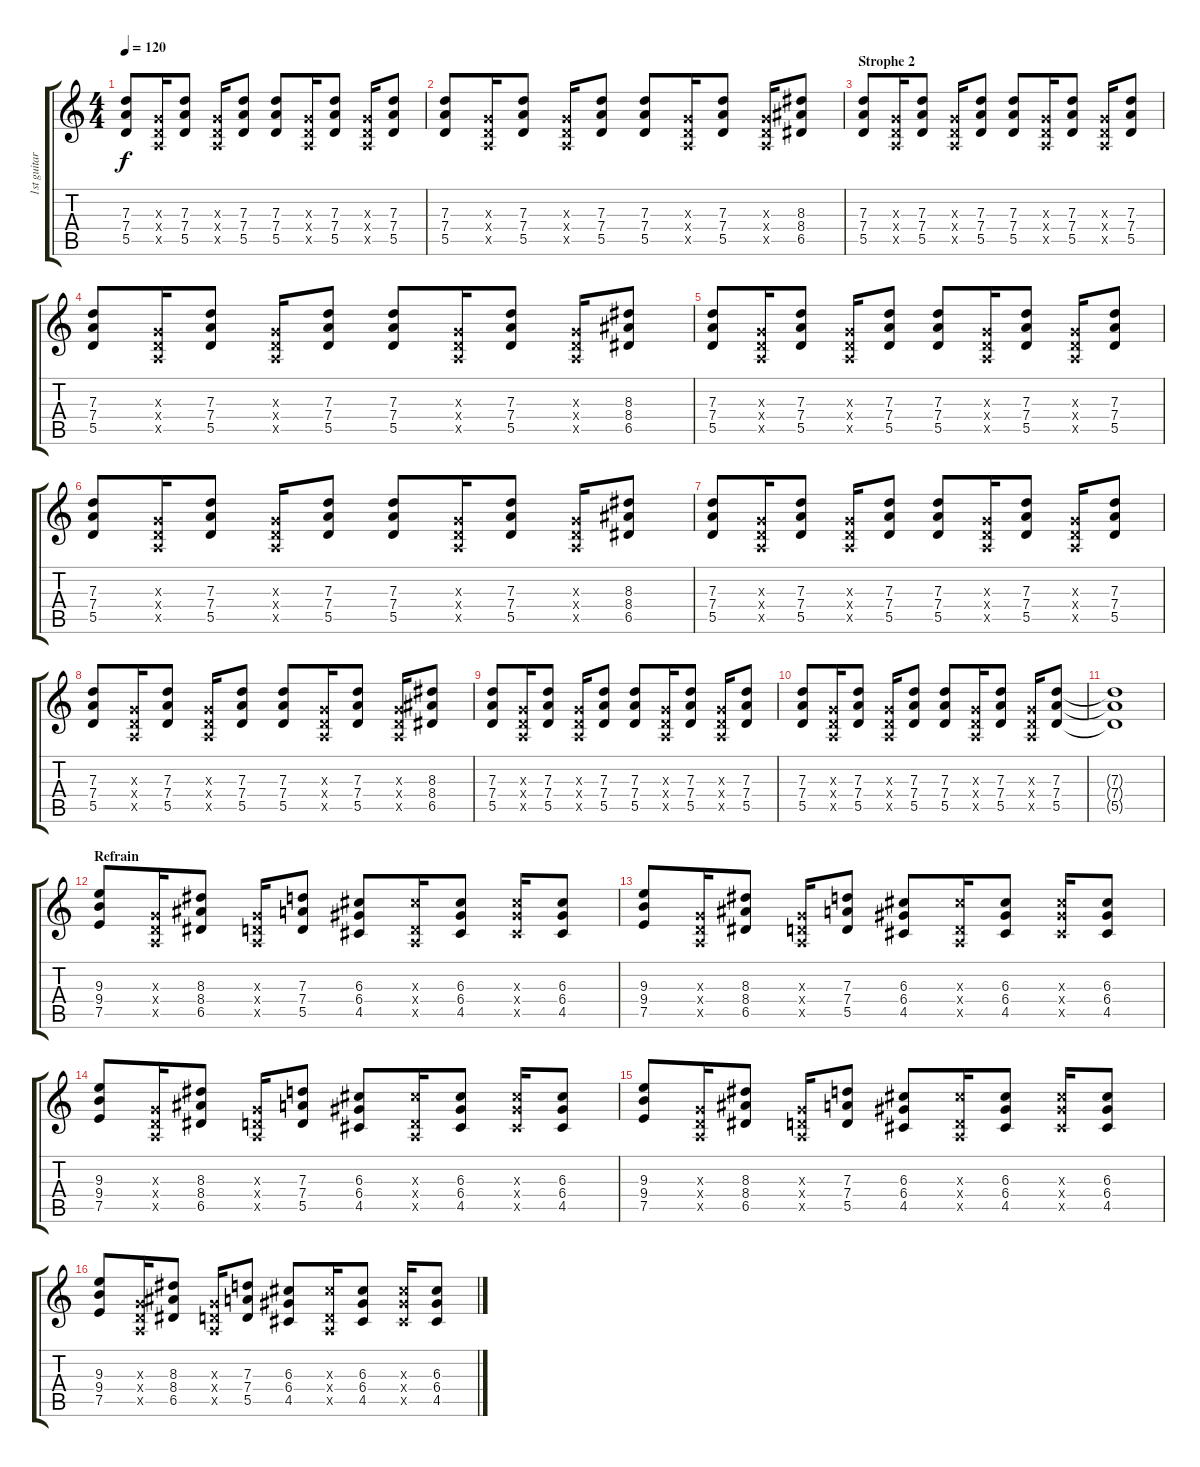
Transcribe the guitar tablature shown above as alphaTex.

\track ("1st guitar" "1st guitar") {instrument overdrivenguitar}
\staff {score tabs}
\tuning (E4 B3 G3 D3 A2 E2) {hide}
\ts (4 4)
\tempo 120
\clef g2
\ks c
(7.3 7.4 5.5).8{dy f} (0.3{x} 0.4{x} 0.5{x}).16 (7.3 7.4 5.5).8 (0.3{x} 0.4{x} 0.5{x}).16 (7.3 7.4 5.5).8 (7.3 7.4 5.5).8 (0.3{x} 0.4{x} 0.5{x}).16 (7.3 7.4 5.5).8 (0.3{x} 0.4{x} 0.5{x}).16 (7.3 7.4 5.5).8 |
(7.3 7.4 5.5).8 (0.3{x} 0.4{x} 0.5{x}).16 (7.3 7.4 5.5).8 (0.3{x} 0.4{x} 0.5{x}).16 (7.3 7.4 5.5).8 (7.3 7.4 5.5).8 (0.3{x} 0.4{x} 0.5{x}).16 (7.3 7.4 5.5).8 (0.3{x} 0.4{x} 0.5{x}).16 (8.3 8.4 6.5).8 |
\section ("" "Strophe 2")
(7.3 7.4 5.5).8 (0.3{x} 0.4{x} 0.5{x}).16 (7.3 7.4 5.5).8 (0.3{x} 0.4{x} 0.5{x}).16 (7.3 7.4 5.5).8 (7.3 7.4 5.5).8 (0.3{x} 0.4{x} 0.5{x}).16 (7.3 7.4 5.5).8 (0.3{x} 0.4{x} 0.5{x}).16 (7.3 7.4 5.5).8 |
(7.3 7.4 5.5).8 (0.3{x} 0.4{x} 0.5{x}).16 (7.3 7.4 5.5).8 (0.3{x} 0.4{x} 0.5{x}).16 (7.3 7.4 5.5).8 (7.3 7.4 5.5).8 (0.3{x} 0.4{x} 0.5{x}).16 (7.3 7.4 5.5).8 (0.3{x} 0.4{x} 0.5{x}).16 (8.3 8.4 6.5).8 |
(7.3 7.4 5.5).8 (0.3{x} 0.4{x} 0.5{x}).16 (7.3 7.4 5.5).8 (0.3{x} 0.4{x} 0.5{x}).16 (7.3 7.4 5.5).8 (7.3 7.4 5.5).8 (0.3{x} 0.4{x} 0.5{x}).16 (7.3 7.4 5.5).8 (0.3{x} 0.4{x} 0.5{x}).16 (7.3 7.4 5.5).8 |
(7.3 7.4 5.5).8 (0.3{x} 0.4{x} 0.5{x}).16 (7.3 7.4 5.5).8 (0.3{x} 0.4{x} 0.5{x}).16 (7.3 7.4 5.5).8 (7.3 7.4 5.5).8 (0.3{x} 0.4{x} 0.5{x}).16 (7.3 7.4 5.5).8 (0.3{x} 0.4{x} 0.5{x}).16 (8.3 8.4 6.5).8 |
(7.3 7.4 5.5).8 (0.3{x} 0.4{x} 0.5{x}).16 (7.3 7.4 5.5).8 (0.3{x} 0.4{x} 0.5{x}).16 (7.3 7.4 5.5).8 (7.3 7.4 5.5).8 (0.3{x} 0.4{x} 0.5{x}).16 (7.3 7.4 5.5).8 (0.3{x} 0.4{x} 0.5{x}).16 (7.3 7.4 5.5).8 |
(7.3 7.4 5.5).8 (0.3{x} 0.4{x} 0.5{x}).16 (7.3 7.4 5.5).8 (0.3{x} 0.4{x} 0.5{x}).16 (7.3 7.4 5.5).8 (7.3 7.4 5.5).8 (0.3{x} 0.4{x} 0.5{x}).16 (7.3 7.4 5.5).8 (0.3{x} 0.4{x} 0.5{x}).16 (8.3 8.4 6.5).8 |
(7.3 7.4 5.5).8 (0.3{x} 0.4{x} 0.5{x}).16 (7.3 7.4 5.5).8 (0.3{x} 0.4{x} 0.5{x}).16 (7.3 7.4 5.5).8 (7.3 7.4 5.5).8 (0.3{x} 0.4{x} 0.5{x}).16 (7.3 7.4 5.5).8 (0.3{x} 0.4{x} 0.5{x}).16 (7.3 7.4 5.5).8 |
(7.3 7.4 5.5).8 (0.3{x} 0.4{x} 0.5{x}).16 (7.3 7.4 5.5).8 (0.3{x} 0.4{x} 0.5{x}).16 (7.3 7.4 5.5).8 (7.3 7.4 5.5).8 (0.3{x} 0.4{x} 0.5{x}).16 (7.3 7.4 5.5).8 (0.3{x} 0.4{x} 0.5{x}).16 (7.3 7.4 5.5).8 |
(7.3{t} 7.4{t} 5.5{t}).1 |
\section ("" "Refrain")
(9.3 9.4 7.5).8 (0.3{x} 0.4{x} 0.5{x}).16 (8.3 8.4 6.5).8 (0.3{x} 0.4{x} 0.5{x}).16 (7.3 7.4 5.5).8 (6.3 6.4 4.5).8 (6.3{x} 0.4{x} 0.5{x}).16 (6.3 6.4 4.5).8 (6.3{x} 6.4{x} 4.5{x}).16 (6.3 6.4 4.5).8 |
(9.3 9.4 7.5).8 (0.3{x} 0.4{x} 0.5{x}).16 (8.3 8.4 6.5).8 (0.3{x} 0.4{x} 0.5{x}).16 (7.3 7.4 5.5).8 (6.3 6.4 4.5).8 (6.3{x} 0.4{x} 0.5{x}).16 (6.3 6.4 4.5).8 (6.3{x} 6.4{x} 4.5{x}).16 (6.3 6.4 4.5).8 |
(9.3 9.4 7.5).8 (0.3{x} 0.4{x} 0.5{x}).16 (8.3 8.4 6.5).8 (0.3{x} 0.4{x} 0.5{x}).16 (7.3 7.4 5.5).8 (6.3 6.4 4.5).8 (6.3{x} 0.4{x} 0.5{x}).16 (6.3 6.4 4.5).8 (6.3{x} 6.4{x} 4.5{x}).16 (6.3 6.4 4.5).8 |
(9.3 9.4 7.5).8 (0.3{x} 0.4{x} 0.5{x}).16 (8.3 8.4 6.5).8 (0.3{x} 0.4{x} 0.5{x}).16 (7.3 7.4 5.5).8 (6.3 6.4 4.5).8 (6.3{x} 0.4{x} 0.5{x}).16 (6.3 6.4 4.5).8 (6.3{x} 6.4{x} 4.5{x}).16 (6.3 6.4 4.5).8 |
(9.3 9.4 7.5).8 (0.3{x} 0.4{x} 0.5{x}).16 (8.3 8.4 6.5).8 (0.3{x} 0.4{x} 0.5{x}).16 (7.3 7.4 5.5).8 (6.3 6.4 4.5).8 (6.3{x} 0.4{x} 0.5{x}).16 (6.3 6.4 4.5).8 (6.3{x} 6.4{x} 4.5{x}).16 (6.3 6.4 4.5).8
